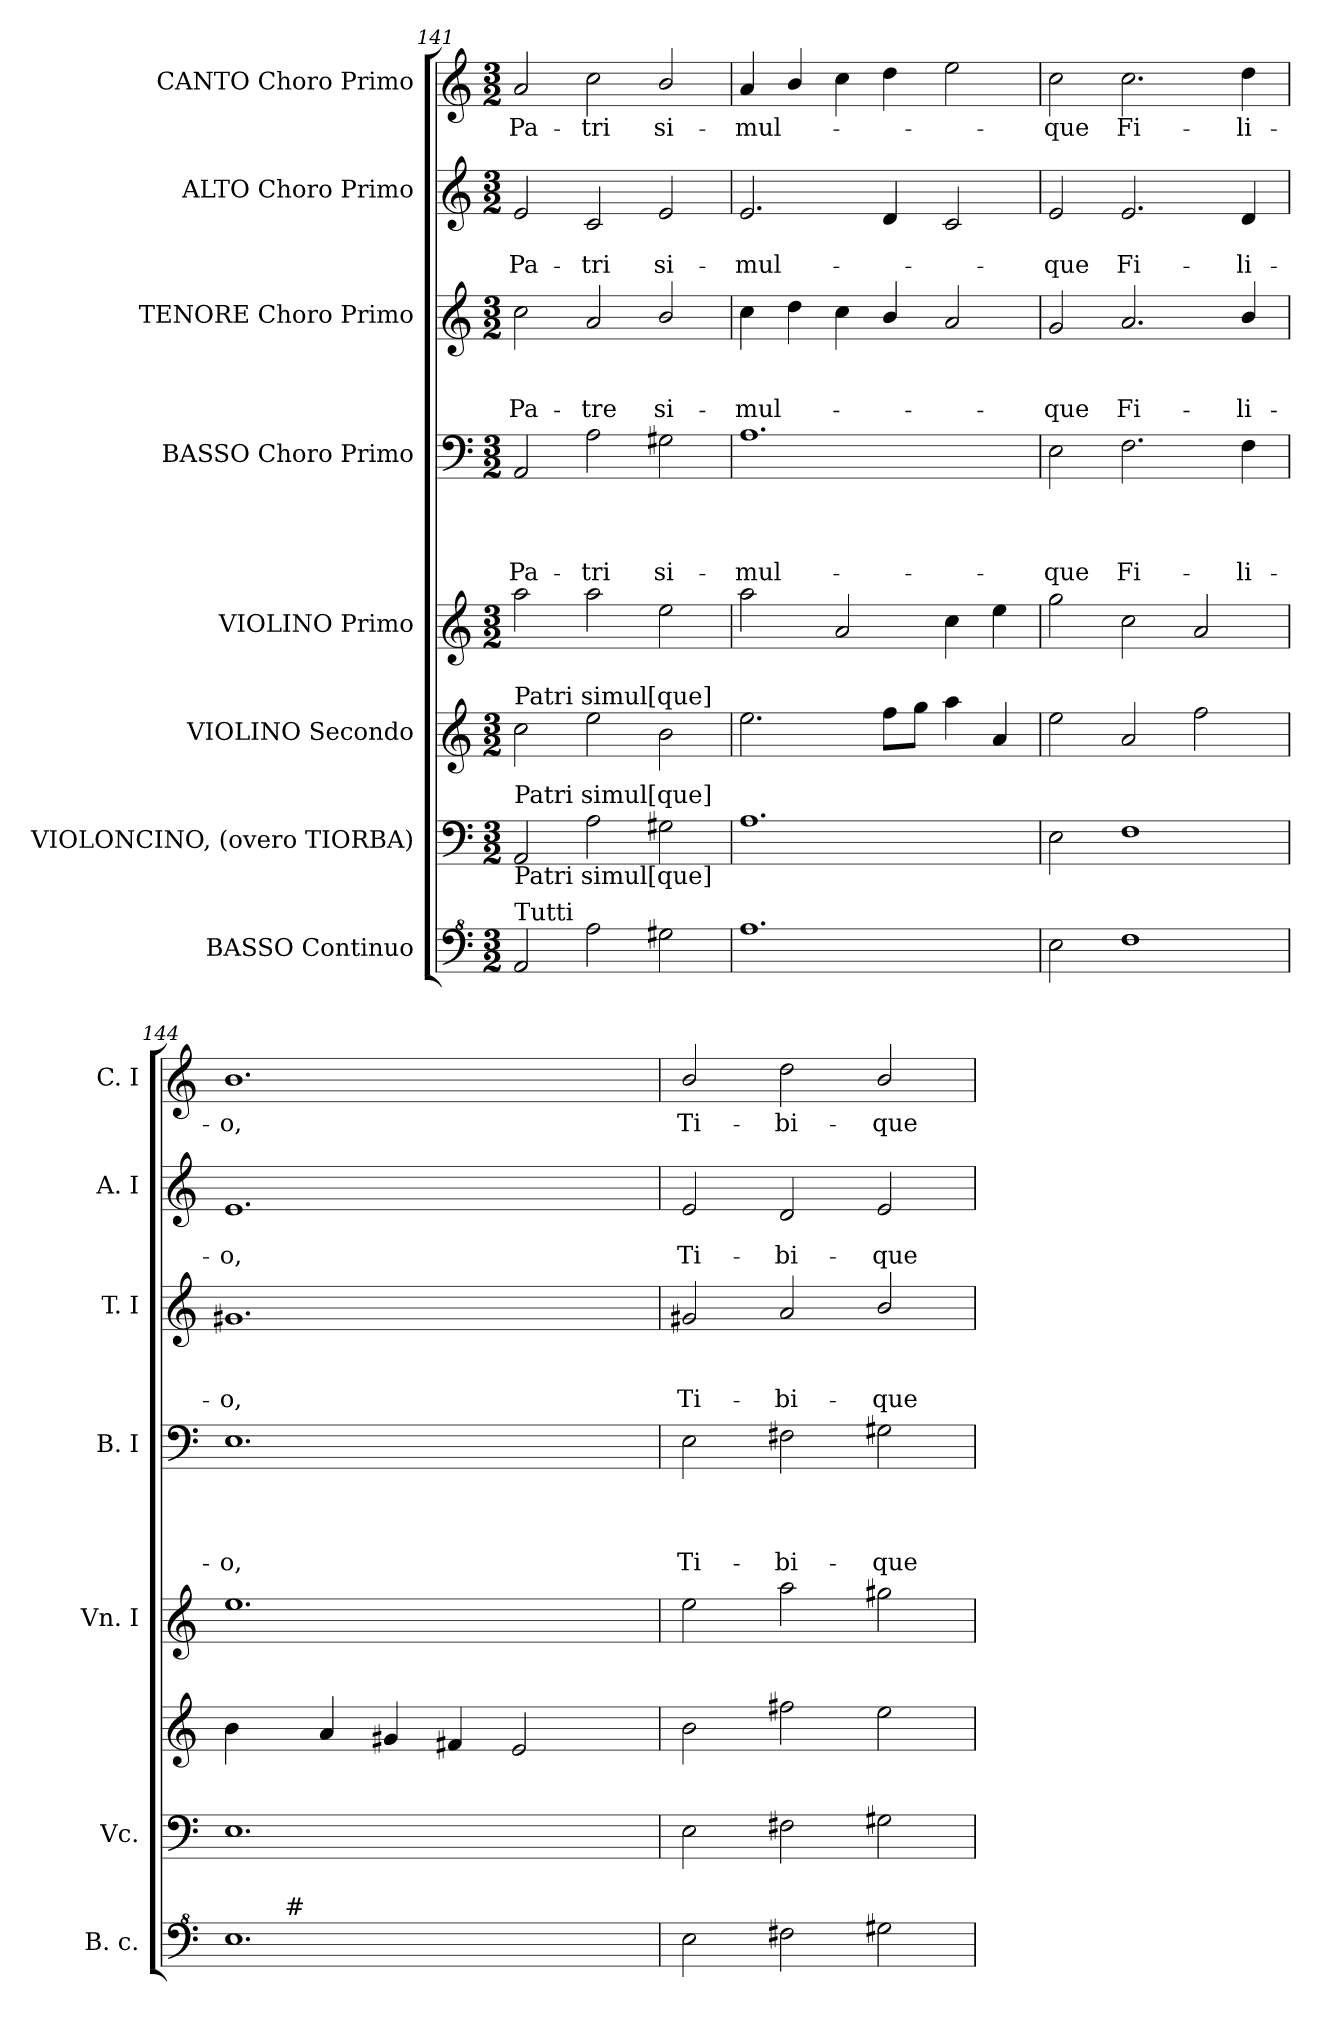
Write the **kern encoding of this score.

**kern	**kern	**kern	**kern	**kern	**text	**text	**text	**text	**kern	**text	**text	**text	**kern	**text	**text	**kern	**text
*part8	*part7	*part6	*part5	*part4	*part4	*part4	*part4	*part4	*part3	*part3	*part3	*part3	*part2	*part2	*part2	*part1	*part1
*staff8	*staff7	*staff6	*staff5	*staff4	*staff4	*staff4	*staff4	*staff4	*staff3	*staff3	*staff3	*staff3	*staff2	*staff2	*staff2	*staff1	*staff1
*I"BASSO Continuo	*I"VIOLONCINO, (overo TIORBA)	*I"VIOLINO Secondo	*I"VIOLINO Primo	*I"BASSO Choro Primo	*	*	*	*	*I"TENORE Choro Primo	*	*	*	*I"ALTO Choro Primo	*	*	*I"CANTO Choro Primo	*
*I'B. c.	*I'Vc.	*	*I'Vn. I	*I'B. I	*	*	*	*	*I'T. I	*	*	*	*I'A. I	*	*	*I'C. I	*
*clefF^4	*clefF4	*clefG2	*clefG2	*clefF4	*	*	*	*	*clefG2	*	*	*	*clefG2	*	*	*clefG2	*
*ITrd7c12	*	*	*	*	*	*	*	*	*	*	*	*	*	*	*	*	*
*k[]	*k[]	*k[]	*k[]	*k[]	*	*	*	*	*k[]	*	*	*	*k[]	*	*	*k[]	*
*C:	*C:	*C:	*C:	*C:	*	*	*	*	*C:	*	*	*	*C:	*	*	*C:	*
*M3/2	*M3/2	*M3/2	*M3/2	*M3/2	*	*	*	*	*M3/2	*	*	*	*M3/2	*	*	*M3/2	*
=141	=141	=141	=141	=141	=141	=141	=141	=141	=141	=141	=141	=141	=141	=141	=141	=141	=141
!	!	!LO:TX:a:t=Patri simul[que]	!	!	!	!	!	!	!	!	!	!	!	!	!	!	!
!	!LO:TX:b:t=Patri simul[que]	!	!	!	!	!	!	!	!	!	!	!	!	!	!	!	!
!	!LO:TX:a:t=Patri simul[que]	!	!	!	!	!	!	!	!	!	!	!	!	!	!	!	!
!LO:TX:a:t=Tutti	!	!	!	!	!	!	!	!	!	!	!	!	!	!	!	!	!
!	!	!	!	!	!	!	!	!LO:LY:b	!	!	!	!LO:LY:b	!	!	!LO:LY:b	!	!LO:LY:b
2AA/	2AA/	2cc\	2aa\	2AA/	.	.	.	Pa-	2cc\	.	.	Pa-	2e/	.	Pa-	2a/	Pa-
!	!	!	!	!	!	!	!	!LO:LY:b	!	!	!	!LO:LY:b	!	!	!LO:LY:b	!	!LO:LY:b
2A\	2A\	2ee\	2aa\	2A\	.	.	.	-tri	2a/	.	.	-tre	2c/	.	-tri	2cc\	-tri
!	!	!	!	!	!	!	!	!LO:LY:b	!	!	!	!LO:LY:b	!	!	!LO:LY:b	!	!LO:LY:b
2G#X\	2G#X\	2b\	2ee\	2G#X\	.	.	.	si-	2b/	.	.	si-	2e/	.	si-	2b/	si-
=142	=142	=142	=142	=142	=142	=142	=142	=142	=142	=142	=142	=142	=142	=142	=142	=142	=142
!	!	!	!	!	!	!	!	!LO:LY:b	!	!	!	!LO:LY:b	!	!	!LO:LY:b	!	!LO:LY:b
1.A	1.A	2.ee\	2aa\	1.A	.	.	.	-mul-	4cc\	.	.	-mul-	2.e/	.	-mul-	4a/	-mul-
.	.	.	.	.	.	.	.	.	4dd\	.	.	.	.	.	.	4b/	.
.	.	.	2a/	.	.	.	.	.	4cc\	.	.	.	.	.	.	4cc\	.
.	.	8ff\L	.	.	.	.	.	.	4b/	.	.	.	4d/	.	.	4dd\	.
.	.	8gg\J	.	.	.	.	.	.	.	.	.	.	.	.	.	.	.
.	.	4aa\	4cc\	.	.	.	.	.	2a/	.	.	.	2c/	.	.	2ee\	.
.	.	4a/	4ee\	.	.	.	.	.	.	.	.	.	.	.	.	.	.
=143	=143	=143	=143	=143	=143	=143	=143	=143	=143	=143	=143	=143	=143	=143	=143	=143	=143
!	!	!	!	!	!	!	!	!LO:LY:b	!	!	!	!LO:LY:b	!	!	!LO:LY:b	!	!LO:LY:b
2E\	2E\	2ee\	2gg\	2E\	.	.	.	-que	2g/	.	.	-que	2e/	.	-que	2cc\	-que
!	!	!	!	!	!	!	!	!LO:LY:b	!	!	!	!LO:LY:b	!	!	!LO:LY:b	!	!LO:LY:b
1F	1F	2a/	2cc\	2.F\	.	.	.	Fi-	2.a/	.	.	Fi-	2.e/	.	Fi-	2.cc\	Fi-
.	.	2ff\	2a/	.	.	.	.	.	.	.	.	.	.	.	.	.	.
!	!	!	!	!	!	!	!	!LO:LY:b	!	!	!	!LO:LY:b	!	!	!LO:LY:b	!	!LO:LY:b
.	.	.	.	4F\	.	.	.	-li-	4b/	.	.	-li-	4d/	.	-li-	4dd\	-li-
!!LO:PB:g=z
=144	=144	=144	=144	=144	=144	=144	=144	=144	=144	=144	=144	=144	=144	=144	=144	=144	=144
!	!	!	!	!	!	!	!	!LO:LY:b	!	!	!	!LO:LY:b	!	!	!LO:LY:b	!	!LO:LY:b
*^	*	*	*	*	*	*	*	*	*	*	*	*	*	*	*	*	*
1.E	8ryy	1.E	4b\	1.ee	1.E	.	.	.	-o,	1.g#X	.	.	-o,	1.e	.	-o,	1.b	-o,
.	32ryy	.	.	.	.	.	.	.	.	.	.	.	.	.	.	.	.	.
!	!LO:TX:a:t=#	!	!	!	!	!	!	!	!	!	!	!	!	!	!	!	!	!
.	1ryy	.	.	.	.	.	.	.	.	.	.	.	.	.	.	.	.	.
.	.	.	4a/	.	.	.	.	.	.	.	.	.	.	.	.	.	.	.
.	.	.	4g#X/	.	.	.	.	.	.	.	.	.	.	.	.	.	.	.
.	.	.	4f#X/	.	.	.	.	.	.	.	.	.	.	.	.	.	.	.
.	.	.	2e/	.	.	.	.	.	.	.	.	.	.	.	.	.	.	.
.	4ryy	.	.	.	.	.	.	.	.	.	.	.	.	.	.	.	.	.
.	16.ryy	.	.	.	.	.	.	.	.	.	.	.	.	.	.	.	.	.
=145	=145	=145	=145	=145	=145	=145	=145	=145	=145	=145	=145	=145	=145	=145	=145	=145	=145	=145
!	!	!	!	!	!	!	!	!	!LO:LY:b	!	!	!	!LO:LY:b	!	!	!LO:LY:b	!	!LO:LY:b
*v	*v	*	*	*	*	*	*	*	*	*	*	*	*	*	*	*	*	*
2E\	2E\	2b\	2ee\	2E\	.	.	.	Ti-	2g#X/	.	.	Ti-	2e/	.	Ti-	2b/	Ti-
!	!	!	!	!	!	!	!	!LO:LY:b	!	!	!	!LO:LY:b	!	!	!LO:LY:b	!	!LO:LY:b
2F#X\	2F#X\	2ff#X\	2aa\	2F#X\	.	.	.	-bi-	2a/	.	.	-bi-	2d/	.	-bi-	2dd\	-bi-
!	!	!	!	!	!	!	!	!LO:LY:b	!	!	!	!LO:LY:b	!	!	!LO:LY:b	!	!LO:LY:b
2G#X\	2G#X\	2ee\	2gg#X\	2G#X\	.	.	.	-que	2b/	.	.	-que	2e/	.	-que	2b/	-que
=	=	=	=	=	=	=	=	=	=	=	=	=	=	=	=	=	=
*-	*-	*-	*-	*-	*-	*-	*-	*-	*-	*-	*-	*-	*-	*-	*-	*-	*-
